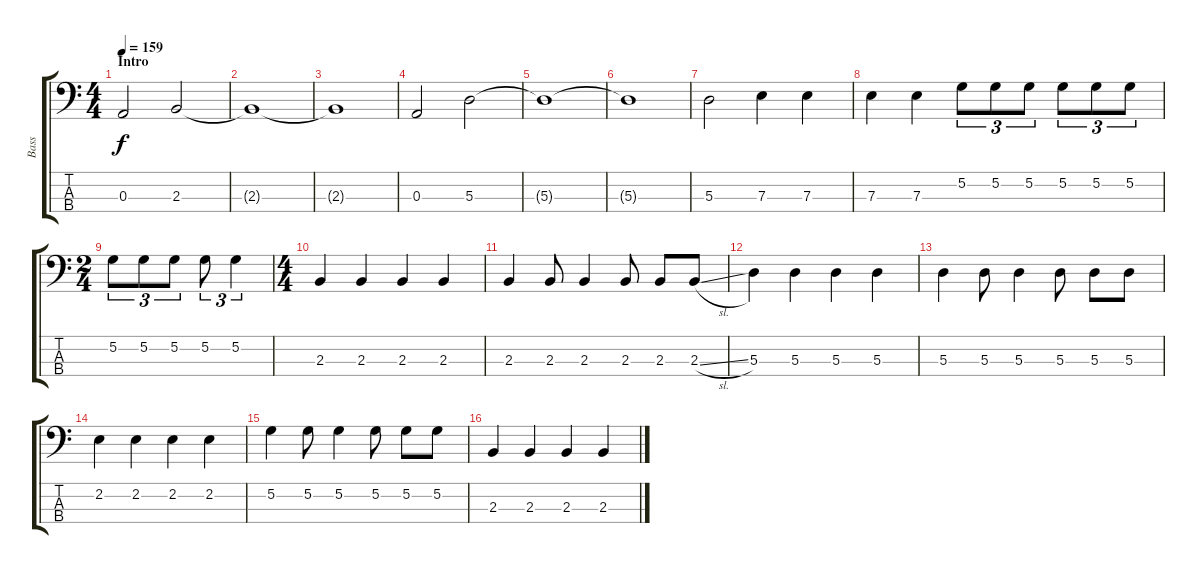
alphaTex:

\track ("Bass" "Bass") {instrument electricbassfinger}
\staff {score tabs}
\tuning (G2 D2 A1 E1) {hide}
\ts (4 4)
\section ("" "Intro")
\tempo 159
\clef f4
\ks c
0.3.2{dy f instrument electricbassfinger} 2.3.2 |
2.3{t}.1 |
2.3{t}.1 |
0.3.2 5.3.2 |
5.3{t}.1 |
5.3{t}.1 |
5.3.2 7.3.4 7.3.4 |
7.3.4 7.3.4 5.2.8{tu (3 2)} 5.2.8{tu (3 2)} 5.2.8{tu (3 2)} 5.2.8{tu (3 2)} 5.2.8{tu (3 2)} 5.2.8{tu (3 2)} |
\ts (2 4)
5.2.8{tu (3 2)} 5.2.8{tu (3 2)} 5.2.8{tu (3 2)} 5.2.8{tu (3 2)} 5.2.4{tu (3 2)} |
\ts (4 4)
2.3.4 2.3.4 2.3.4 2.3.4 |
2.3.4 2.3.8 2.3.4 2.3.8 2.3.8 2.3{sl}.8 |
5.3.4 5.3.4 5.3.4 5.3.4 |
5.3.4 5.3.8 5.3.4 5.3.8 5.3.8 5.3.8 |
2.2.4 2.2.4 2.2.4 2.2.4 |
5.2.4 5.2.8 5.2.4 5.2.8 5.2.8 5.2.8 |
2.3.4 2.3.4 2.3.4 2.3.4
